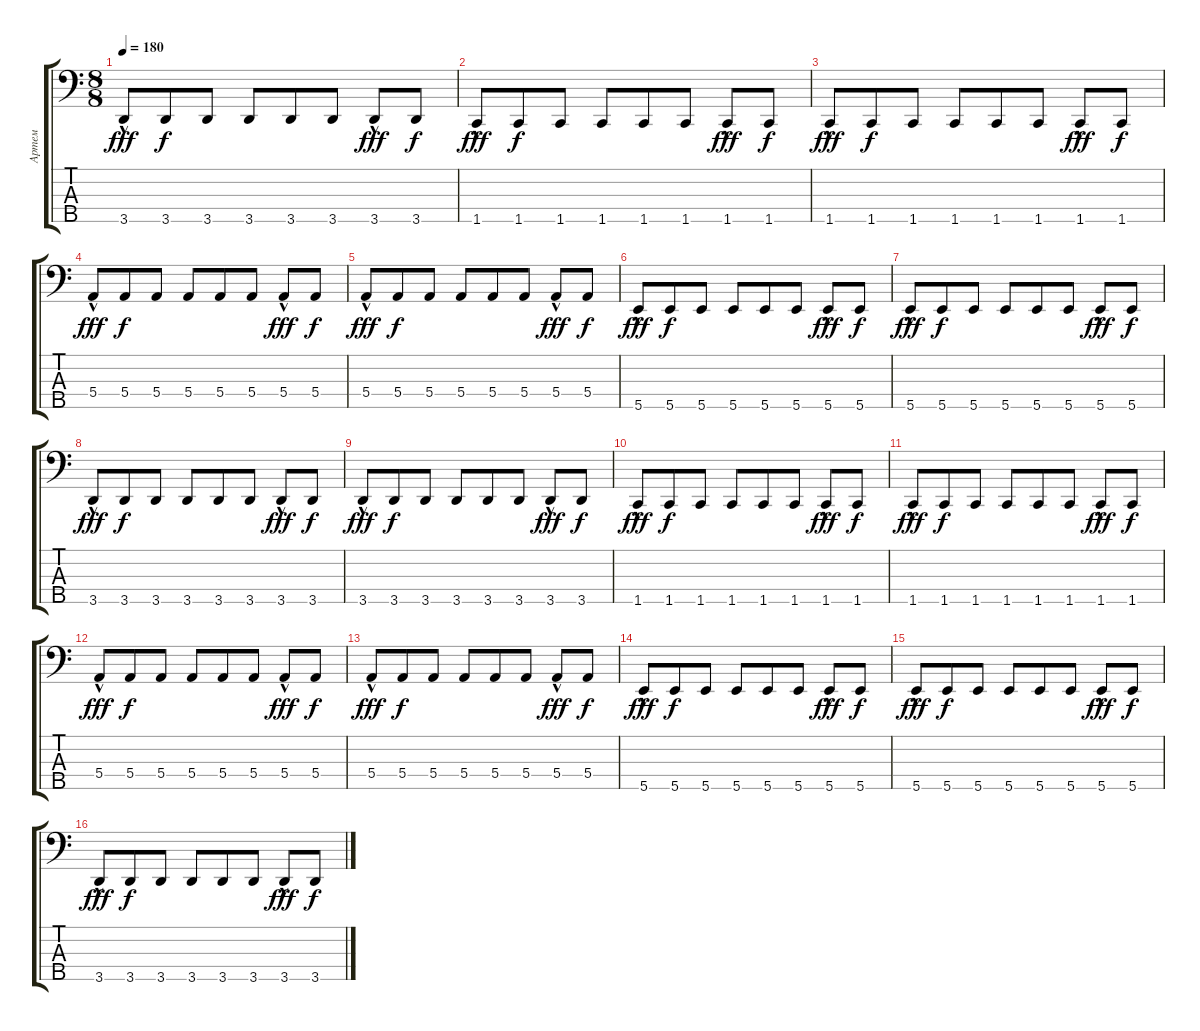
\track ("Артем" "Артем") {instrument electricbassfinger}
\staff {score tabs}
\tuning (G2 D2 A1 E1 B0) {hide}
\ts (8 8)
\tempo 180
\clef f4
\ks c
3.5{hac}.8{dy fff} 3.5.8{dy f} 3.5.8 3.5.8 3.5.8 3.5.8 3.5{hac}.8{dy fff} 3.5.8{dy f} |
1.5{hac}.8{dy fff} 1.5.8{dy f} 1.5.8 1.5.8 1.5.8 1.5.8 1.5{hac}.8{dy fff} 1.5.8{dy f} |
1.5{hac}.8{dy fff} 1.5.8{dy f} 1.5.8 1.5.8 1.5.8 1.5.8 1.5{hac}.8{dy fff} 1.5.8{dy f} |
5.4{hac}.8{dy fff} 5.4.8{dy f} 5.4.8 5.4.8 5.4.8 5.4.8 5.4{hac}.8{dy fff} 5.4.8{dy f} |
5.4{hac}.8{dy fff} 5.4.8{dy f} 5.4.8 5.4.8 5.4.8 5.4.8 5.4{hac}.8{dy fff} 5.4.8{dy f} |
5.5{hac}.8{dy fff} 5.5.8{dy f} 5.5.8 5.5.8 5.5.8 5.5.8 5.5{hac}.8{dy fff} 5.5.8{dy f} |
5.5{hac}.8{dy fff} 5.5.8{dy f} 5.5.8 5.5.8 5.5.8 5.5.8 5.5{hac}.8{dy fff} 5.5.8{dy f} |
3.5{hac}.8{dy fff} 3.5.8{dy f} 3.5.8 3.5.8 3.5.8 3.5.8 3.5{hac}.8{dy fff} 3.5.8{dy f} |
3.5{hac}.8{dy fff} 3.5.8{dy f} 3.5.8 3.5.8 3.5.8 3.5.8 3.5{hac}.8{dy fff} 3.5.8{dy f} |
1.5{hac}.8{dy fff} 1.5.8{dy f} 1.5.8 1.5.8 1.5.8 1.5.8 1.5{hac}.8{dy fff} 1.5.8{dy f} |
1.5{hac}.8{dy fff} 1.5.8{dy f} 1.5.8 1.5.8 1.5.8 1.5.8 1.5{hac}.8{dy fff} 1.5.8{dy f} |
5.4{hac}.8{dy fff} 5.4.8{dy f} 5.4.8 5.4.8 5.4.8 5.4.8 5.4{hac}.8{dy fff} 5.4.8{dy f} |
5.4{hac}.8{dy fff} 5.4.8{dy f} 5.4.8 5.4.8 5.4.8 5.4.8 5.4{hac}.8{dy fff} 5.4.8{dy f} |
5.5{hac}.8{dy fff} 5.5.8{dy f} 5.5.8 5.5.8 5.5.8 5.5.8 5.5{hac}.8{dy fff} 5.5.8{dy f} |
5.5{hac}.8{dy fff} 5.5.8{dy f} 5.5.8 5.5.8 5.5.8 5.5.8 5.5{hac}.8{dy fff} 5.5.8{dy f} |
3.5{hac}.8{dy fff} 3.5.8{dy f} 3.5.8 3.5.8 3.5.8 3.5.8 3.5{hac}.8{dy fff} 3.5.8{dy f}
